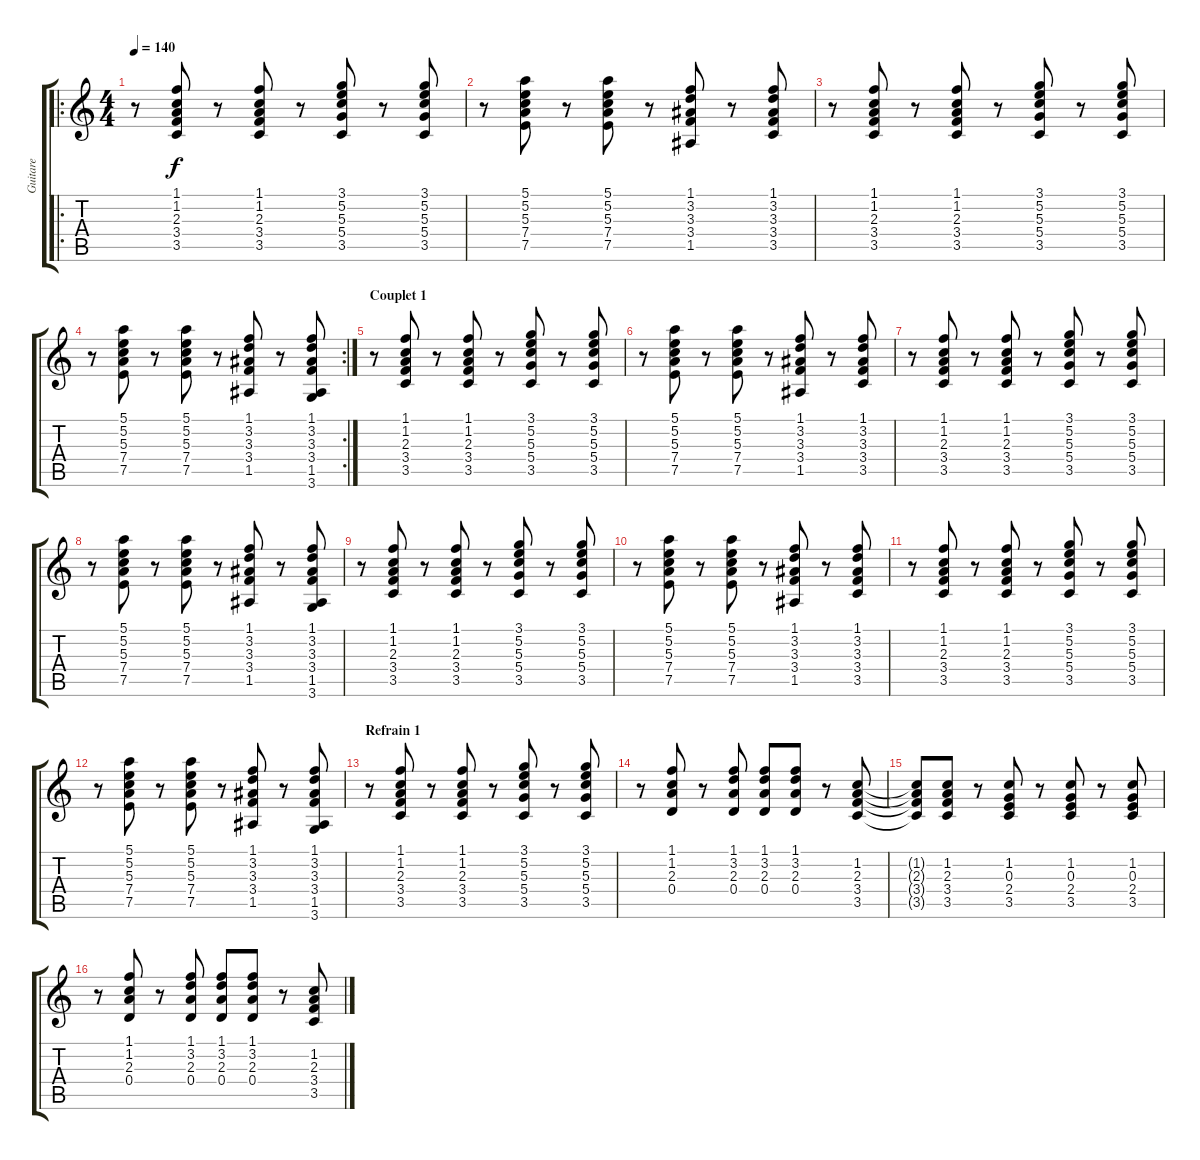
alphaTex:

\track ("Guitare" "Guitare") {instrument electricguitarmuted}
\staff {score tabs}
\tuning (E4 B3 G3 D3 A2 E2) {hide}
\ro
\ts (4 4)
\tempo 140
\clef g2
\ks c
r.8{dy f instrument electricguitarmuted} (1.1 1.2 2.3 3.4 3.5).8 r.8 (1.1 1.2 2.3 3.4 3.5).8 r.8 (3.1 5.2 5.3 5.4 3.5).8 r.8 (3.1 5.2 5.3 5.4 3.5).8 |
r.8 (5.1 5.2 5.3 7.4 7.5).8 r.8 (5.1 5.2 5.3 7.4 7.5).8 r.8 (1.1 3.2 3.3 3.4 1.5).8 r.8 (1.1 3.2 3.3 3.4 3.5).8 |
r.8 (1.1 1.2 2.3 3.4 3.5).8 r.8 (1.1 1.2 2.3 3.4 3.5).8 r.8 (3.1 5.2 5.3 5.4 3.5).8 r.8 (3.1 5.2 5.3 5.4 3.5).8 |
\rc 2
r.8 (5.1 5.2 5.3 7.4 7.5).8 r.8 (5.1 5.2 5.3 7.4 7.5).8 r.8 (1.1 3.2 3.3 3.4 1.5).8 r.8 (1.1 3.2 3.3 3.4 1.5 3.6).8 |
\section ("" "Couplet 1")
r.8 (1.1 1.2 2.3 3.4 3.5).8 r.8 (1.1 1.2 2.3 3.4 3.5).8 r.8 (3.1 5.2 5.3 5.4 3.5).8 r.8 (3.1 5.2 5.3 5.4 3.5).8 |
r.8 (5.1 5.2 5.3 7.4 7.5).8 r.8 (5.1 5.2 5.3 7.4 7.5).8 r.8 (1.1 3.2 3.3 3.4 1.5).8 r.8 (1.1 3.2 3.3 3.4 3.5).8 |
r.8 (1.1 1.2 2.3 3.4 3.5).8 r.8 (1.1 1.2 2.3 3.4 3.5).8 r.8 (3.1 5.2 5.3 5.4 3.5).8 r.8 (3.1 5.2 5.3 5.4 3.5).8 |
r.8 (5.1 5.2 5.3 7.4 7.5).8 r.8 (5.1 5.2 5.3 7.4 7.5).8 r.8 (1.1 3.2 3.3 3.4 1.5).8 r.8 (1.1 3.2 3.3 3.4 1.5 3.6).8 |
r.8 (1.1 1.2 2.3 3.4 3.5).8 r.8 (1.1 1.2 2.3 3.4 3.5).8 r.8 (3.1 5.2 5.3 5.4 3.5).8 r.8 (3.1 5.2 5.3 5.4 3.5).8 |
r.8 (5.1 5.2 5.3 7.4 7.5).8 r.8 (5.1 5.2 5.3 7.4 7.5).8 r.8 (1.1 3.2 3.3 3.4 1.5).8 r.8 (1.1 3.2 3.3 3.4 3.5).8 |
r.8 (1.1 1.2 2.3 3.4 3.5).8 r.8 (1.1 1.2 2.3 3.4 3.5).8 r.8 (3.1 5.2 5.3 5.4 3.5).8 r.8 (3.1 5.2 5.3 5.4 3.5).8 |
r.8 (5.1 5.2 5.3 7.4 7.5).8 r.8 (5.1 5.2 5.3 7.4 7.5).8 r.8 (1.1 3.2 3.3 3.4 1.5).8 r.8 (1.1 3.2 3.3 3.4 1.5 3.6).8 |
\section ("" "Refrain 1")
r.8 (1.1 1.2 2.3 3.4 3.5).8 r.8 (1.1 1.2 2.3 3.4 3.5).8 r.8 (3.1 5.2 5.3 5.4 3.5).8 r.8 (3.1 5.2 5.3 5.4 3.5).8 |
r.8 (1.1 1.2 2.3 0.4).8 r.8 (1.1 3.2 2.3 0.4).8 (1.1 3.2 2.3 0.4).8 (1.1 3.2 2.3 0.4).8 r.8 (1.2 2.3 3.4 3.5).8 |
(1.2{t} 2.3{t} 3.4{t} 3.5{t}).8 (1.2 2.3 3.4 3.5).8 r.8 (1.2 0.3 2.4 3.5).8 r.8 (1.2 0.3 2.4 3.5).8 r.8 (1.2 0.3 2.4 3.5).8 |
r.8 (1.1 1.2 2.3 0.4).8 r.8 (1.1 3.2 2.3 0.4).8 (1.1 3.2 2.3 0.4).8 (1.1 3.2 2.3 0.4).8 r.8 (1.2 2.3 3.4 3.5).8
